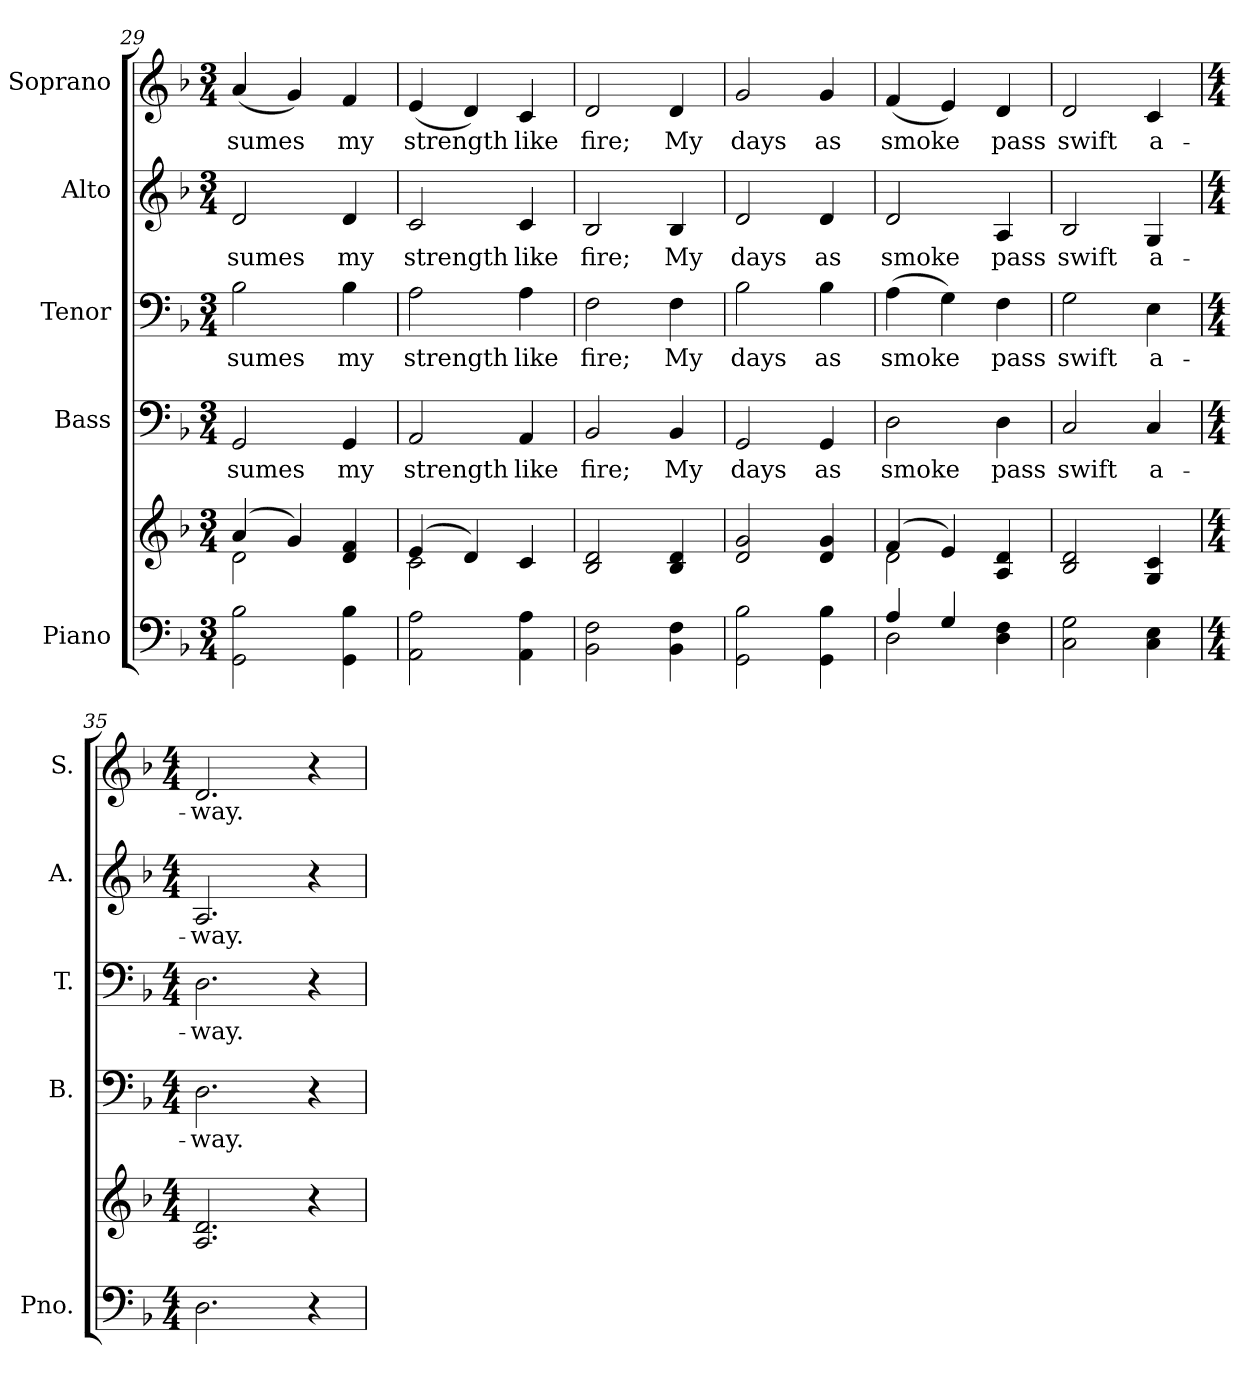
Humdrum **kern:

**kern	**kern	**kern	**text	**kern	**text	**kern	**text	**kern	**text
*part5	*part5	*part4	*part4	*part3	*part3	*part2	*part2	*part1	*part1
*staff6	*staff5	*staff4	*staff4	*staff3	*staff3	*staff2	*staff2	*staff1	*staff1
*I"Piano	*	*I"Bass	*	*I"Tenor	*	*I"Alto	*	*I"Soprano	*
*I'Pno.	*	*I'B.	*	*I'T.	*	*I'A.	*	*I'S.	*
*clefF4	*clefG2	*clefF4	*	*clefF4	*	*clefG2	*	*clefG2	*
*k[b-]	*k[b-]	*k[b-]	*	*k[b-]	*	*k[b-]	*	*k[b-]	*
*F:	*F:	*F:	*	*F:	*	*F:	*	*F:	*
*M3/4	*M3/4	*M3/4	*	*M3/4	*	*M3/4	*	*M3/4	*
=29	=29	=29	=29	=29	=29	=29	=29	=29	=29
*	*^	*	*	*	*	*	*	*	*
!	!	!	!	!LO:LY:b:color=#000000	!	!	!	!	!	!
!	!	!	!	!	!	!LO:LY:b:color=#000000	!	!	!	!
!	!	!	!	!	!	!	!	!LO:LY:b:color=#000000	!	!
!	!	!	!	!	!	!	!	!	!	!LO:LY:b:color=#000000
2GGi\ 2B-i	(4ai/	2di\	2GGi/	-sumes	2B-i\	-sumes	2di/	-sumes	(4ai/	-sumes
.	4gi/)	.	.	.	.	.	.	.	4gi/)	.
!	!	!	!	!LO:LY:b:color=#000000	!	!	!	!	!	!
!	!	!	!	!	!	!LO:LY:b:color=#000000	!	!	!	!
!	!	!	!	!	!	!	!	!LO:LY:b:color=#000000	!	!
!	!	!	!	!	!	!	!	!	!	!LO:LY:b:color=#000000
4GGi\ 4B-i	4di/ 4fi	4ryy	4GGi/	my	4B-i\	my	4di/	my	4fi/	my
!!LO:PB:g=z
=30	=30	=30	=30	=30	=30	=30	=30	=30	=30	=30
!	!	!	!	!LO:LY:b:color=#000000	!	!	!	!	!	!
!	!	!	!	!	!	!LO:LY:b:color=#000000	!	!	!	!
!	!	!	!	!	!	!	!	!LO:LY:b:color=#000000	!	!
!	!	!	!	!	!	!	!	!	!	!LO:LY:b:color=#000000
2AAi\ 2Ai	(4ei/	2ci\	2AAi/	strength	2Ai\	strength	2ci/	strength	(4ei/	strength
.	4di/)	.	.	.	.	.	.	.	4di/)	.
!	!	!	!	!LO:LY:b:color=#000000	!	!	!	!	!	!
!	!	!	!	!	!	!LO:LY:b:color=#000000	!	!	!	!
!	!	!	!	!	!	!	!	!LO:LY:b:color=#000000	!	!
!	!	!	!	!	!	!	!	!	!	!LO:LY:b:color=#000000
4AAi\ 4Ai	4ci/	4ryy	4AAi/	like	4Ai\	like	4ci/	like	4ci/	like
*	*v	*v	*	*	*	*	*	*	*	*
=31	=31	=31	=31	=31	=31	=31	=31	=31	=31
*	*^	*	*	*	*	*	*	*	*
!	!	!	!	!LO:LY:b:color=#000000	!	!	!	!	!	!
*	*v	*v	*	*	*	*	*	*	*	*
*	*^	*	*	*	*	*	*	*	*
!	!	!	!	!	!	!LO:LY:b:color=#000000	!	!	!	!
*	*v	*v	*	*	*	*	*	*	*	*
*	*^	*	*	*	*	*	*	*	*
!	!	!	!	!	!	!	!	!LO:LY:b:color=#000000	!	!
*	*v	*v	*	*	*	*	*	*	*	*
*	*^	*	*	*	*	*	*	*	*
!	!	!	!	!	!	!	!	!	!	!LO:LY:b:color=#000000
*	*v	*v	*	*	*	*	*	*	*	*
2BB-i\ 2Fi	2B-i/ 2di	2BB-i/	fire;	2Fi\	fire;	2B-i/	fire;	2di/	fire;
!	!	!	!LO:LY:b:color=#000000	!	!	!	!	!	!
!	!	!	!	!	!LO:LY:b:color=#000000	!	!	!	!
!	!	!	!	!	!	!	!LO:LY:b:color=#000000	!	!
!	!	!	!	!	!	!	!	!	!LO:LY:b:color=#000000
4BB-i\ 4Fi	4B-i/ 4di	4BB-i/	My	4Fi\	My	4B-i/	My	4di/	My
=32	=32	=32	=32	=32	=32	=32	=32	=32	=32
!	!	!	!LO:LY:b:color=#000000	!	!	!	!	!	!
!	!	!	!	!	!LO:LY:b:color=#000000	!	!	!	!
!	!	!	!	!	!	!	!LO:LY:b:color=#000000	!	!
!	!	!	!	!	!	!	!	!	!LO:LY:b:color=#000000
2GGi\ 2B-i	2di/ 2gi	2GGi/	days	2B-i\	days	2di/	days	2gi/	days
!	!	!	!LO:LY:b:color=#000000	!	!	!	!	!	!
!	!	!	!	!	!LO:LY:b:color=#000000	!	!	!	!
!	!	!	!	!	!	!	!LO:LY:b:color=#000000	!	!
!	!	!	!	!	!	!	!	!	!LO:LY:b:color=#000000
4GGi\ 4B-i	4di/ 4gi	4GGi/	as	4B-i\	as	4di/	as	4gi/	as
=33	=33	=33	=33	=33	=33	=33	=33	=33	=33
*^	*^	*	*	*	*	*	*	*	*
!	!	!	!	!	!LO:LY:b:color=#000000	!	!	!	!	!	!
!	!	!	!	!	!	!	!LO:LY:b:color=#000000	!	!	!	!
!	!	!	!	!	!	!	!	!	!LO:LY:b:color=#000000	!	!
!	!	!	!	!	!	!	!	!	!	!	!LO:LY:b:color=#000000
4Ai/	2Di\	(4fi/	2di\	2Di\	smoke	(4Ai\	smoke	2di/	smoke	(4fi/	smoke
4Gi/	.	4ei/)	.	.	.	4Gi\)	.	.	.	4ei/)	.
!	!	!	!	!	!LO:LY:b:color=#000000	!	!	!	!	!	!
!	!	!	!	!	!	!	!LO:LY:b:color=#000000	!	!	!	!
!	!	!	!	!	!	!	!	!	!LO:LY:b:color=#000000	!	!
!	!	!	!	!	!	!	!	!	!	!	!LO:LY:b:color=#000000
4Di\ 4Fi	4ryy	4Ai/ 4di	4ryy	4Di\	pass	4Fi\	pass	4Ai/	pass	4di/	pass
*v	*v	*	*	*	*	*	*	*	*	*	*
*	*v	*v	*	*	*	*	*	*	*	*
=34	=34	=34	=34	=34	=34	=34	=34	=34	=34
*^	*^	*	*	*	*	*	*	*	*
!	!	!	!	!	!LO:LY:b:color=#000000	!	!	!	!	!	!
*v	*v	*	*	*	*	*	*	*	*	*	*
*	*v	*v	*	*	*	*	*	*	*	*
*^	*^	*	*	*	*	*	*	*	*
!	!	!	!	!	!	!	!LO:LY:b:color=#000000	!	!	!	!
*v	*v	*	*	*	*	*	*	*	*	*	*
*	*v	*v	*	*	*	*	*	*	*	*
*^	*^	*	*	*	*	*	*	*	*
!	!	!	!	!	!	!	!	!	!LO:LY:b:color=#000000	!	!
*v	*v	*	*	*	*	*	*	*	*	*	*
*	*v	*v	*	*	*	*	*	*	*	*
*^	*^	*	*	*	*	*	*	*	*
!	!	!	!	!	!	!	!	!	!	!	!LO:LY:b:color=#000000
*v	*v	*	*	*	*	*	*	*	*	*	*
*	*v	*v	*	*	*	*	*	*	*	*
2Ci\ 2Gi	2B-i/ 2di	2Ci/	swift	2Gi\	swift	2B-i/	swift	2di/	swift
!	!	!	!LO:LY:b:color=#000000	!	!	!	!	!	!
!	!	!	!	!	!LO:LY:b:color=#000000	!	!	!	!
!	!	!	!	!	!	!	!LO:LY:b:color=#000000	!	!
!	!	!	!	!	!	!	!	!	!LO:LY:b:color=#000000
4Ci\ 4Ei	4Gi/ 4ci	4Ci/	a-	4Ei\	a-	4Gi/	a-	4ci/	a-
=35	=35	=35	=35	=35	=35	=35	=35	=35	=35
*M4/4	*M4/4	*M4/4	*	*M4/4	*	*M4/4	*	*M4/4	*
!	!	!	!LO:LY:b:color=#000000	!	!	!	!	!	!
!	!	!	!	!	!LO:LY:b:color=#000000	!	!	!	!
!	!	!	!	!	!	!	!LO:LY:b:color=#000000	!	!
!	!	!	!	!	!	!	!	!	!LO:LY:b:color=#000000
2.Di\	2.Ai/ 2.di	2.Di\	-way.	2.Di\	-way.	2.Ai/	-way.	2.di/	-way.
4r	4r	4r	.	4r	.	4r	.	4r	.
=	=	=	=	=	=	=	=	=	=
*-	*-	*-	*-	*-	*-	*-	*-	*-	*-
